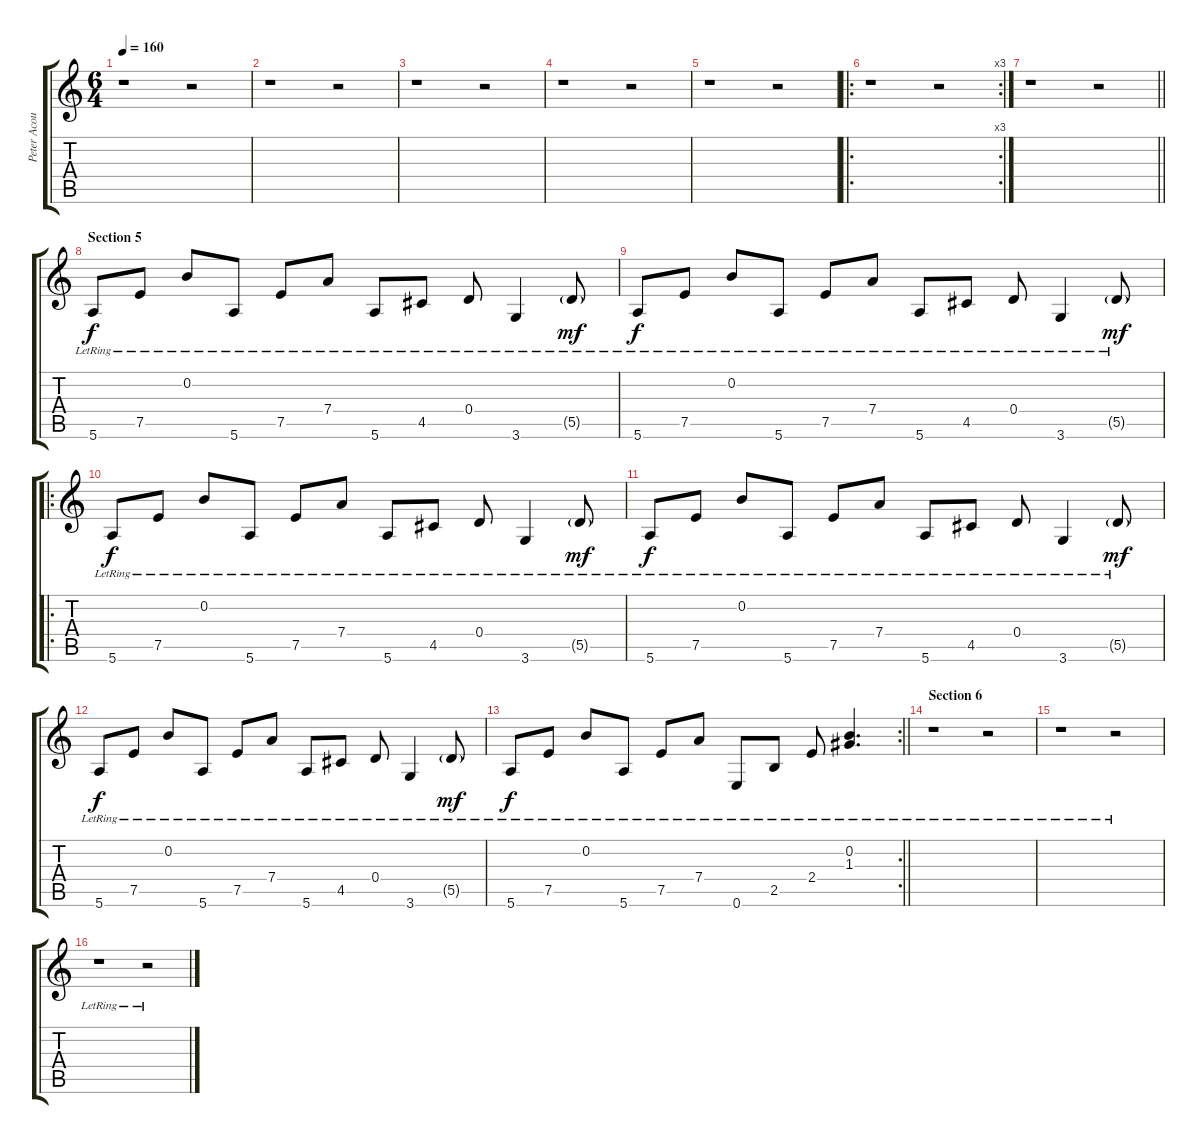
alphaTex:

\track ("Peter Acoustic" "Peter Acou") {instrument acousticguitarsteel}
\staff {score tabs}
\tuning (E4 B3 G3 D3 A2 E2) {hide}
\ts (6 4)
\tempo 160
\clef g2
\ks c
r.1{dy f} r.2 |
r.1 r.2 |
r.1 r.2 |
r.1 r.2 |
r.1 r.2 |
\ro
\rc 3
r.1 r.2 |
\barLineRight lightlight
r.1 r.2 |
\section ("" "Section 5")
5.6{lr}.8 7.5{lr}.8 0.2{lr}.8 5.6{lr}.8 7.5{lr}.8 7.4{lr}.8 5.6{lr}.8 4.5{lr}.8 0.4{lr}.8 3.6{lr}.4 5.5{g lr}.8{dy mf} |
5.6{lr}.8{dy f} 7.5{lr}.8 0.2{lr}.8 5.6{lr}.8 7.5{lr}.8 7.4{lr}.8 5.6{lr}.8 4.5{lr}.8 0.4{lr}.8 3.6{lr}.4 5.5{g lr}.8{dy mf} |
\ro
5.6{lr}.8{dy f} 7.5{lr}.8 0.2{lr}.8 5.6{lr}.8 7.5{lr}.8 7.4{lr}.8 5.6{lr}.8 4.5{lr}.8 0.4{lr}.8 3.6{lr}.4 5.5{g lr}.8{dy mf} |
5.6{lr}.8{dy f} 7.5{lr}.8 0.2{lr}.8 5.6{lr}.8 7.5{lr}.8 7.4{lr}.8 5.6{lr}.8 4.5{lr}.8 0.4{lr}.8 3.6{lr}.4 5.5{g lr}.8{dy mf} |
5.6{lr}.8{dy f} 7.5{lr}.8 0.2{lr}.8 5.6{lr}.8 7.5{lr}.8 7.4{lr}.8 5.6{lr}.8 4.5{lr}.8 0.4{lr}.8 3.6{lr}.4 5.5{g lr}.8{dy mf} |
\rc 2
\barLineRight lightlight
5.6{lr}.8{dy f} 7.5{lr}.8 0.2{lr}.8 5.6{lr}.8 7.5{lr}.8 7.4{lr}.8 0.6{lr}.8 2.5{lr}.8 2.4{lr}.8 (0.2{lr} 1.3{lr}).4{d} |
\section ("" "Section 6")
r.1 r.2 |
r.1 r.2 |
r.1 r.2
